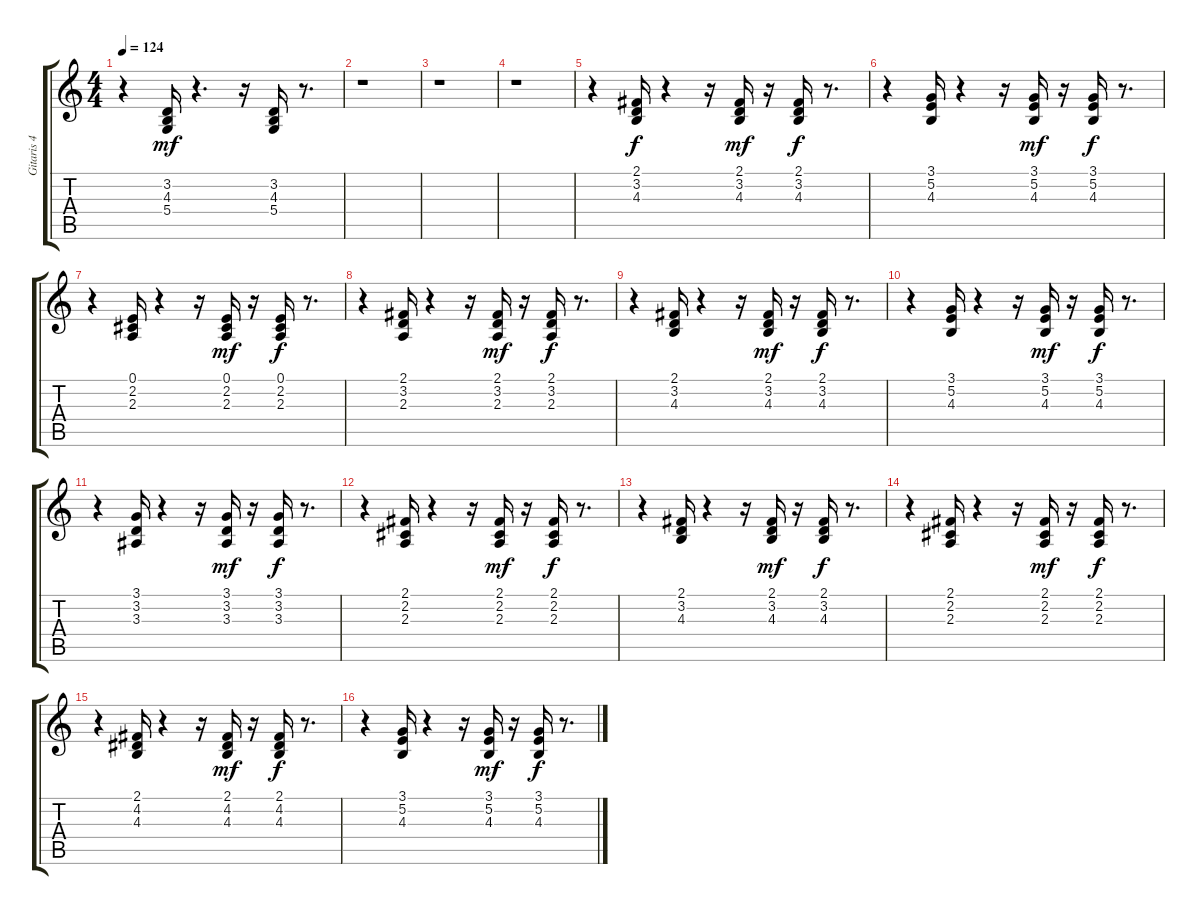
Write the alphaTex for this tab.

\track ("Gitaris 4" "Gitaris 4") {instrument synthbrass1}
\staff {score tabs}
\tuning (E4 B3 G3 D3 A2 E2) {hide}
\ts (4 4)
\tempo 124
\clef g2
\ks c
r.4{dy mf} (3.2 4.3 5.4).16 r.4{d} r.16 (3.2 4.3 5.4).16 r.8{d} |
r.1 |
r.1 |
r.1 |
r.4 (2.1 3.2 4.3).16{dy f} r.4 r.16 (2.1 3.2 4.3).16{dy mf} r.16 (2.1 3.2 4.3).16{dy f} r.8{d} |
r.4 (3.1 5.2 4.3).16 r.4 r.16 (3.1 5.2 4.3).16{dy mf} r.16 (3.1 5.2 4.3).16{dy f} r.8{d} |
r.4 (0.1 2.2 2.3).16 r.4 r.16 (0.1 2.2 2.3).16{dy mf} r.16 (0.1 2.2 2.3).16{dy f} r.8{d} |
r.4 (2.1 3.2 2.3).16 r.4 r.16 (2.1 3.2 2.3).16{dy mf} r.16 (2.1 3.2 2.3).16{dy f} r.8{d} |
r.4 (2.1 3.2 4.3).16 r.4 r.16 (2.1 3.2 4.3).16{dy mf} r.16 (2.1 3.2 4.3).16{dy f} r.8{d} |
r.4 (3.1 5.2 4.3).16 r.4 r.16 (3.1 5.2 4.3).16{dy mf} r.16 (3.1 5.2 4.3).16{dy f} r.8{d} |
r.4 (3.1 3.2 3.3).16 r.4 r.16 (3.1 3.2 3.3).16{dy mf} r.16 (3.1 3.2 3.3).16{dy f} r.8{d} |
r.4 (2.1 2.2 2.3).16 r.4 r.16 (2.1 2.2 2.3).16{dy mf} r.16 (2.1 2.2 2.3).16{dy f} r.8{d} |
r.4 (2.1 3.2 4.3).16 r.4 r.16 (2.1 3.2 4.3).16{dy mf} r.16 (2.1 3.2 4.3).16{dy f} r.8{d} |
r.4 (2.1 2.2 2.3).16 r.4 r.16 (2.1 2.2 2.3).16{dy mf} r.16 (2.1 2.2 2.3).16{dy f} r.8{d} |
r.4 (2.1 4.2 4.3).16 r.4 r.16 (2.1 4.2 4.3).16{dy mf} r.16 (2.1 4.2 4.3).16{dy f} r.8{d} |
r.4 (3.1 5.2 4.3).16 r.4 r.16 (3.1 5.2 4.3).16{dy mf} r.16 (3.1 5.2 4.3).16{dy f} r.8{d}
